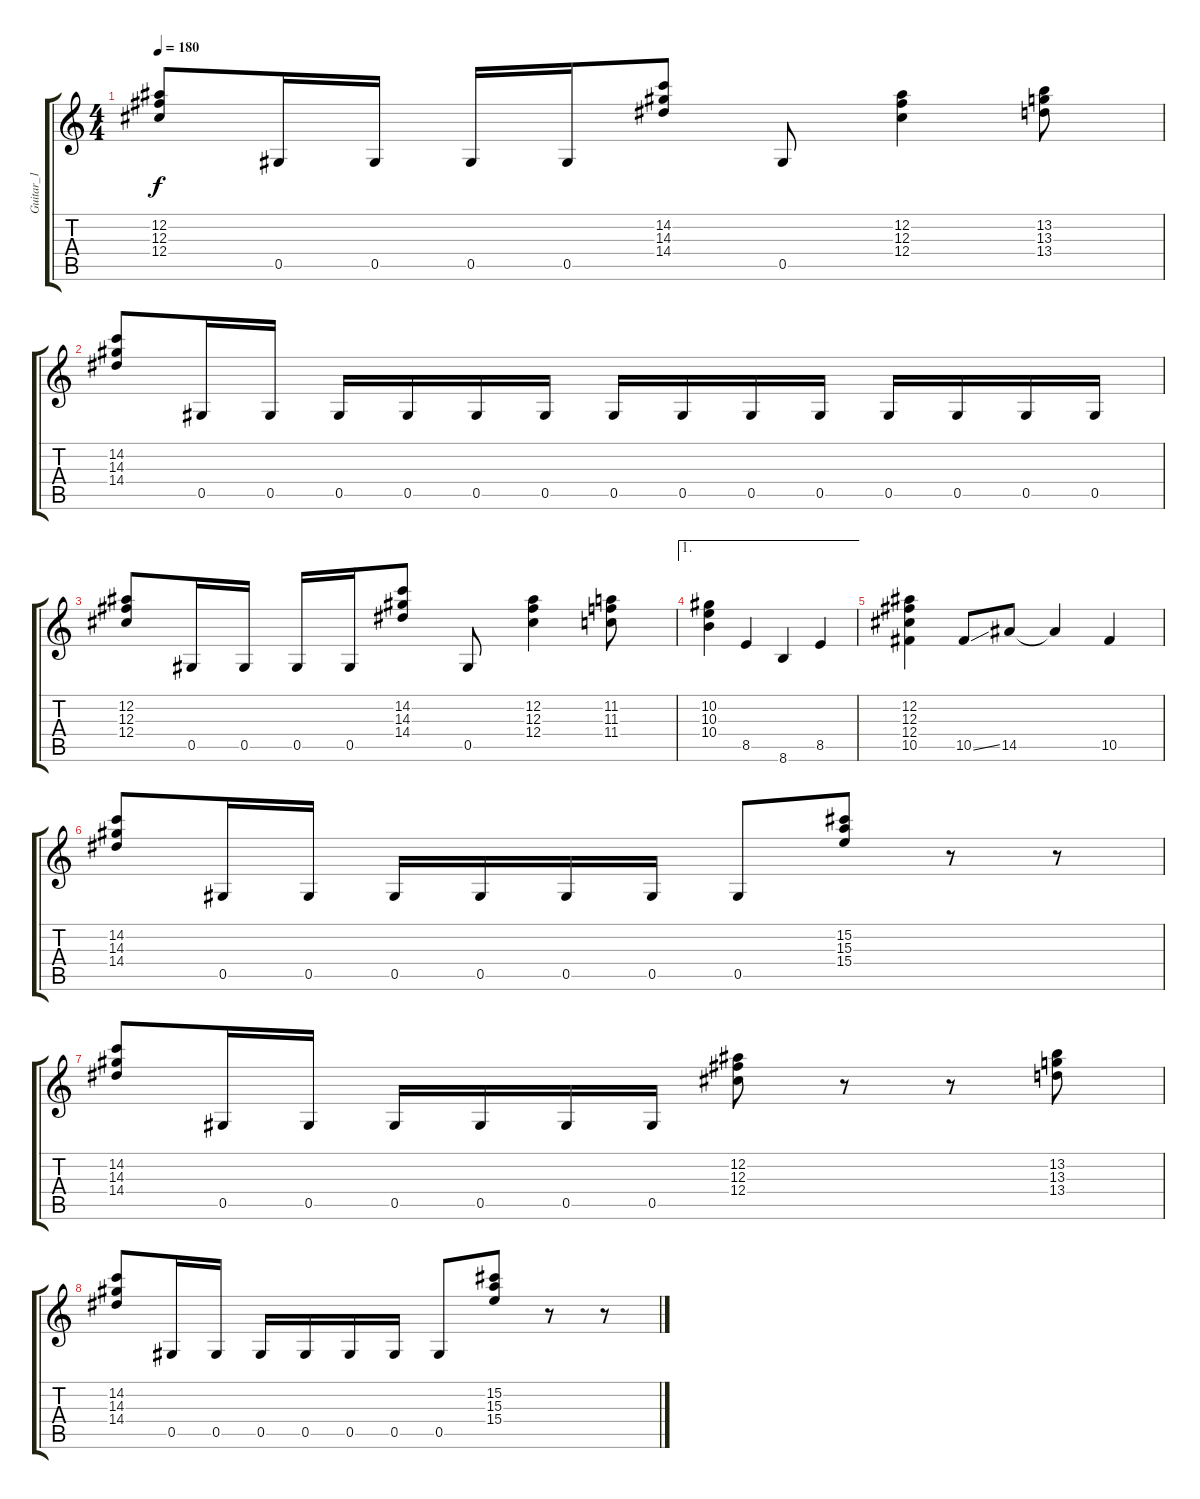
\track ("Guitar_1" "Guitar_1") {instrument distortionguitar}
\staff {score tabs}
\tuning (Eb4 Bb3 Gb3 Db3 Ab2 Eb2) {hide}
\ts (4 4)
\tempo 180
\clef g2
\ks c
(12.2 12.3 12.4).8{dy f} 0.5.16 0.5.16 0.5.16 0.5.16 (14.2 14.3 14.4).8 0.5.8 (12.2 12.3 12.4).4 (13.2 13.3 13.4).8 |
(14.2 14.3 14.4).8 0.5.16 0.5.16 0.5.16 0.5.16 0.5.16 0.5.16 0.5.16 0.5.16 0.5.16 0.5.16 0.5.16 0.5.16 0.5.16 0.5.16 |
(12.2 12.3 12.4).8 0.5.16 0.5.16 0.5.16 0.5.16 (14.2 14.3 14.4).8 0.5.8 (12.2 12.3 12.4).4 (11.2 11.3 11.4).8 |
\ae 1
(10.2 10.3 10.4).4 8.5.4 8.6.4 8.5.4 |
(12.2 12.3 12.4 10.5).4 10.5{ss}.8 14.5.8 14.5{t}.4 10.5.4 |
(14.2 14.3 14.4).8 0.5.16 0.5.16 0.5.16 0.5.16 0.5.16 0.5.16 0.5.8 (15.2 15.3 15.4).8 r.8 r.8 |
(14.2 14.3 14.4).8 0.5.16 0.5.16 0.5.16 0.5.16 0.5.16 0.5.16 (12.2 12.3 12.4).8 r.8 r.8 (13.2 13.3 13.4).8 |
(14.2 14.3 14.4).8 0.5.16 0.5.16 0.5.16 0.5.16 0.5.16 0.5.16 0.5.8 (15.2 15.3 15.4).8 r.8 r.8
